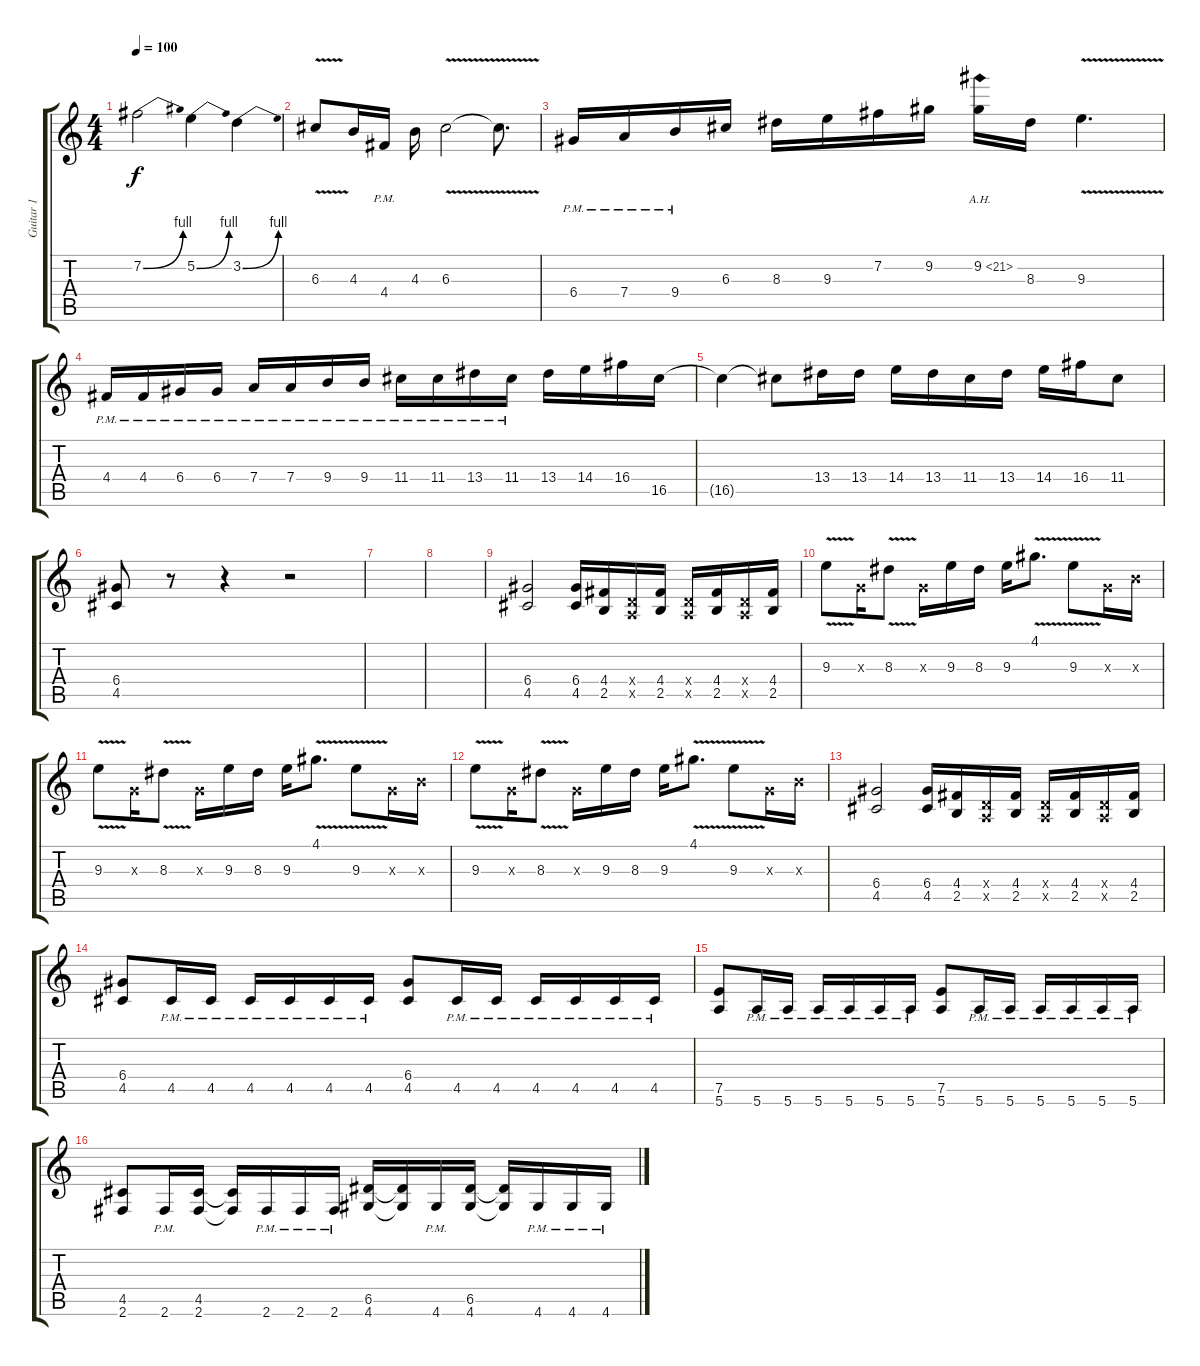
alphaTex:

\track ("Guitar 1" "Guitar 1") {instrument overdrivenguitar}
\staff {score tabs}
\tuning (E4 B3 G3 D3 A2 E2) {hide}
\ts (4 4)
\tempo 100
\clef g2
\ks c
7.2{be (bend 0 0 60 4)}.2{dy f} 5.2{be (bend 0 0 60 4)}.4 3.2{be (bend 0 0 60 4)}.4 |
6.3{v}.8 4.3.16 4.4{pm}.16 4.3.16 6.3{v}.2 6.3{t}.8{d} |
6.4{pm}.16 7.4{pm}.16 9.4{pm}.16 6.3.16 8.3.16 9.3.16 7.2.16 9.2.16 9.2{ah 12}.16 8.3.16 9.3{v}.4{d} |
4.4{pm}.16 4.4{pm}.16 6.4{pm}.16 6.4{pm}.16 7.4{pm}.16 7.4{pm}.16 9.4{pm}.16 9.4{pm}.16 11.4{pm}.16 11.4{pm}.16 13.4{pm}.16 11.4{pm}.16 13.4.16 14.4.16 16.4.16 16.5.16 |
16.5{t}.4 16.5{t}.8 13.4.16 13.4.16 14.4.16 13.4.16 11.4.16 13.4.16 14.4.16 16.4.16 11.4.8 |
(6.4 4.5).8 r.8 r.4 r.2 |
|
|
(6.4 4.5).2 (6.4 4.5).16 (4.4 2.5).16 (0.4{x} 0.5{x}).16 (4.4 2.5).16 (0.4{x} 0.5{x}).16 (4.4 2.5).16 (0.4{x} 0.5{x}).16 (4.4 2.5).16 |
9.3{v}.8 0.3{x}.16 8.3{v}.8 0.3{x}.16 9.3.16 8.3.16 9.3.16 4.1{v}.8{d} 9.3{v}.8 0.3{x}.16 4.3{x}.16 |
9.3{v}.8 0.3{x}.16 8.3{v}.8 0.3{x}.16 9.3.16 8.3.16 9.3.16 4.1{v}.8{d} 9.3{v}.8 0.3{x}.16 4.3{x}.16 |
9.3{v}.8 0.3{x}.16 8.3{v}.8 0.3{x}.16 9.3.16 8.3.16 9.3.16 4.1{v}.8{d} 9.3{v}.8 0.3{x}.16 4.3{x}.16 |
(6.4 4.5).2 (6.4 4.5).16 (4.4 2.5).16 (0.4{x} 0.5{x}).16 (4.4 2.5).16 (0.4{x} 0.5{x}).16 (4.4 2.5).16 (0.4{x} 0.5{x}).16 (4.4 2.5).16 |
(6.4 4.5).8 4.5{pm}.16 4.5{pm}.16 4.5{pm}.16 4.5{pm}.16 4.5{pm}.16 4.5{pm}.16 (6.4 4.5).8 4.5{pm}.16 4.5{pm}.16 4.5{pm}.16 4.5{pm}.16 4.5{pm}.16 4.5{pm}.16 |
(7.5 5.6).8 5.6{pm}.16 5.6{pm}.16 5.6{pm}.16 5.6{pm}.16 5.6{pm}.16 5.6{pm}.16 (7.5 5.6).8 5.6{pm}.16 5.6{pm}.16 5.6{pm}.16 5.6{pm}.16 5.6{pm}.16 5.6{pm}.16 |
(4.5 2.6).8 2.6{pm}.16 (4.5 2.6).16 (4.5{t} 2.6{t}).16 2.6{pm}.16 2.6{pm}.16 2.6{pm}.16 (6.5 4.6).16 (6.5{t} 4.6{t}).16 4.6{pm}.16 (6.5 4.6).16 (6.5{t} 4.6{t}).16 4.6{pm}.16 4.6{pm}.16 4.6{pm}.16
